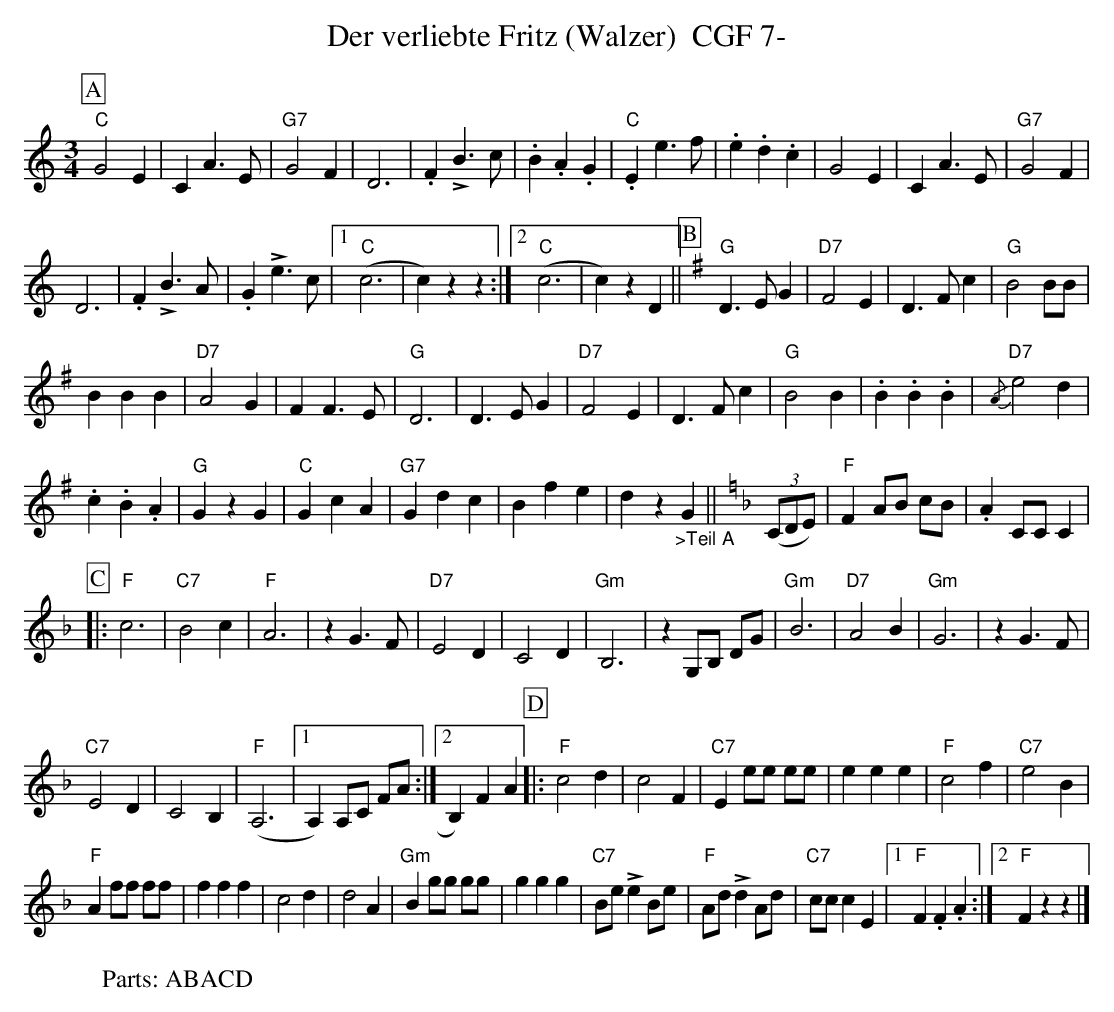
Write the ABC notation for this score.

X:1
T:Der verliebte Fritz (Walzer)  CGF 7-
W:Parts: ABACD
M:3/4
L:1/4
K:Cmaj%%MIDI gchordon
[P:A] "C"G2E | CA>E | "G7"G2F | D3 | .F !>!B>c | .B.A.G | "C".Ee>f | .e.d.c | G2E | CA>E | "G7"G2F |
D3 | .F!>!B>A | .G!>!e>c |1 "C"(c3 | c)zz :|2 "C"(c3 | c)zD || [P:B] [K:Gmaj] "G"D>EG | "D7"F2E | D>Fc | "G"B2B/2B/2 |
BBB | "D7"A2G | FF>E | "G"D3 | D>EG | "D7"F2E | D>Fc | "G"B2B | .B.B.B | {/A}"D7"e2d |
.c.B.A | "G"GzG | "C"GcA | "G7"Gdc | Bfe | dz"_>Teil A"G || [K:Fmaj] ((3C/2D/2E/2) | "F"F A/2B/2 c/2B/2 | .AC/2C/2C |
[P:C]|: "F"c3 | "C7"B2c | "F"A3 | zG>F | "D7"E2D | C2D | "Gm"B,3 | z G,/2B,/2 D/2G/2 | "Gm"B3 | "D7"A2B | "Gm"G3 | zG>F |
"C7"E2D | C2B, | ("F"A,3 |1 A,) A,/2C/2 F/2A/2 :|2 B,)FA [P:D] |: "F"c2d | c2F | "C7"E e/2e/2 e/2e/2 | eee | "F"c2f | "C7"e2B |
"F"A f/2f/2 f/2f/2 | fff | c2d | d2A | "Gm"B g/2g/2 g/2g/2 | ggg | "C7"B/2e/2 !>!e B/2e/2 | "F"A/2d/2!>!d A/2d/2 | "C7"c/2c/2cE |1 "F"F.F.A :|2 "F"Fzz |]
